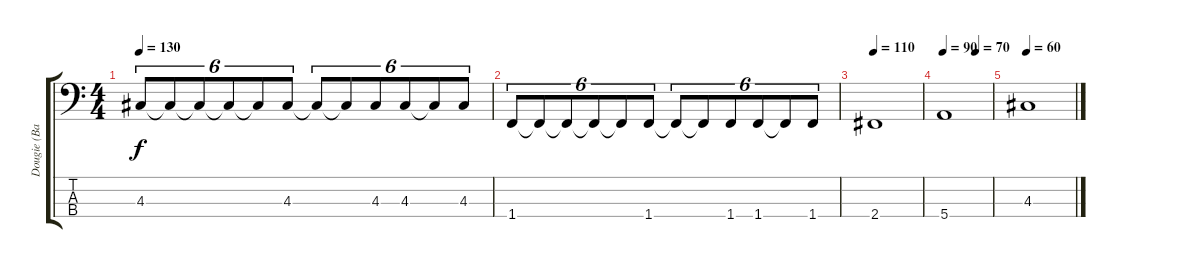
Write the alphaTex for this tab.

\track ("Dougie (Bass)" "Dougie (Ba") {instrument electricbasspick}
\staff {score tabs}
\tuning (G2 D2 A1 E1) {hide}
\ts (4 4)
\tempo 130
\clef f4
\ks c
4.3.8{tu (6 4) dy f} 4.3{t}.8{tu (6 4)} 4.3{t}.8{tu (6 4)} 4.3{t}.8{tu (6 4)} 4.3{t}.8{tu (6 4)} 4.3.8{tu (6 4)} 4.3{t}.8{tu (6 4)} 4.3{t}.8{tu (6 4)} 4.3.8{tu (6 4)} 4.3.8{tu (6 4)} 4.3{t}.8{tu (6 4)} 4.3.8{tu (6 4)} |
1.4.8{tu (6 4)} 1.4{t}.8{tu (6 4)} 1.4{t}.8{tu (6 4)} 1.4{t}.8{tu (6 4)} 1.4{t}.8{tu (6 4)} 1.4.8{tu (6 4)} 1.4{t}.8{tu (6 4)} 1.4{t}.8{tu (6 4)} 1.4.8{tu (6 4)} 1.4.8{tu (6 4)} 1.4{t}.8{tu (6 4)} 1.4.8{tu (6 4)} |
\tempo 110
2.4.1 |
\tempo 90
\tempo (70 0.6666666666666666)
5.4.1 |
\tempo 60
4.3.1
